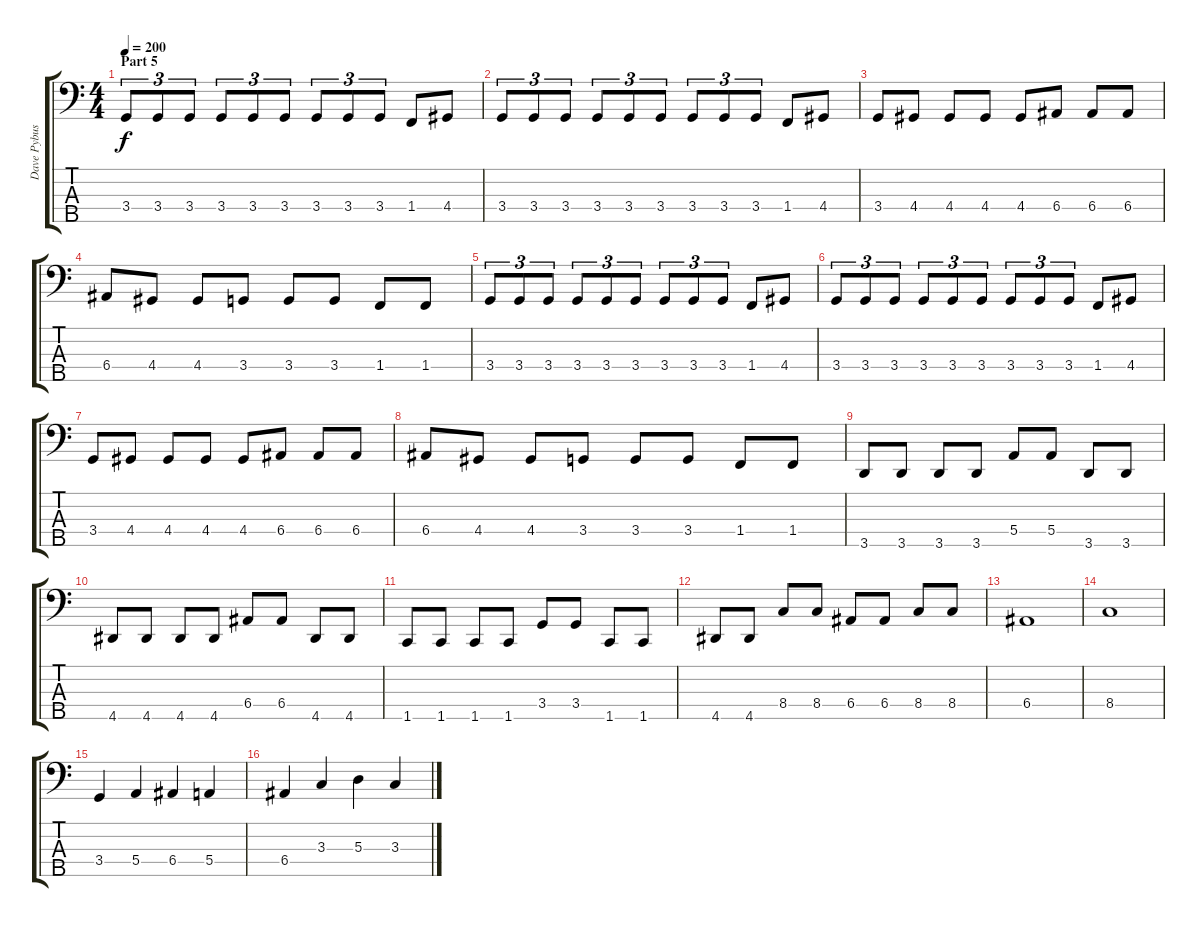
\track ("Dave Pybus" "Dave Pybus") {instrument electricbasspick}
\staff {score tabs}
\tuning (G2 D2 A1 E1 B0) {hide}
\ts (4 4)
\section ("" "Part 5")
\tempo 200
\clef f4
\ks c
3.4.8{tu (3 2) dy f} 3.4.8{tu (3 2)} 3.4.8{tu (3 2)} 3.4.8{tu (3 2)} 3.4.8{tu (3 2)} 3.4.8{tu (3 2)} 3.4.8{tu (3 2)} 3.4.8{tu (3 2)} 3.4.8{tu (3 2)} 1.4.8 4.4.8 |
3.4.8{tu (3 2)} 3.4.8{tu (3 2)} 3.4.8{tu (3 2)} 3.4.8{tu (3 2)} 3.4.8{tu (3 2)} 3.4.8{tu (3 2)} 3.4.8{tu (3 2)} 3.4.8{tu (3 2)} 3.4.8{tu (3 2)} 1.4.8 4.4.8 |
3.4.8 4.4.8 4.4.8 4.4.8 4.4.8 6.4.8 6.4.8 6.4.8 |
6.4.8 4.4.8 4.4.8 3.4.8 3.4.8 3.4.8 1.4.8 1.4.8 |
3.4.8{tu (3 2)} 3.4.8{tu (3 2)} 3.4.8{tu (3 2)} 3.4.8{tu (3 2)} 3.4.8{tu (3 2)} 3.4.8{tu (3 2)} 3.4.8{tu (3 2)} 3.4.8{tu (3 2)} 3.4.8{tu (3 2)} 1.4.8 4.4.8 |
3.4.8{tu (3 2)} 3.4.8{tu (3 2)} 3.4.8{tu (3 2)} 3.4.8{tu (3 2)} 3.4.8{tu (3 2)} 3.4.8{tu (3 2)} 3.4.8{tu (3 2)} 3.4.8{tu (3 2)} 3.4.8{tu (3 2)} 1.4.8 4.4.8 |
3.4.8 4.4.8 4.4.8 4.4.8 4.4.8 6.4.8 6.4.8 6.4.8 |
6.4.8 4.4.8 4.4.8 3.4.8 3.4.8 3.4.8 1.4.8 1.4.8 |
3.5.8 3.5.8 3.5.8 3.5.8 5.4.8 5.4.8 3.5.8 3.5.8 |
4.5.8 4.5.8 4.5.8 4.5.8 6.4.8 6.4.8 4.5.8 4.5.8 |
1.5.8 1.5.8 1.5.8 1.5.8 3.4.8 3.4.8 1.5.8 1.5.8 |
4.5.8 4.5.8 8.4.8 8.4.8 6.4.8 6.4.8 8.4.8 8.4.8 |
6.4.1 |
8.4.1 |
3.4.4 5.4.4 6.4.4 5.4.4 |
6.4.4 3.3.4 5.3.4 3.3.4
